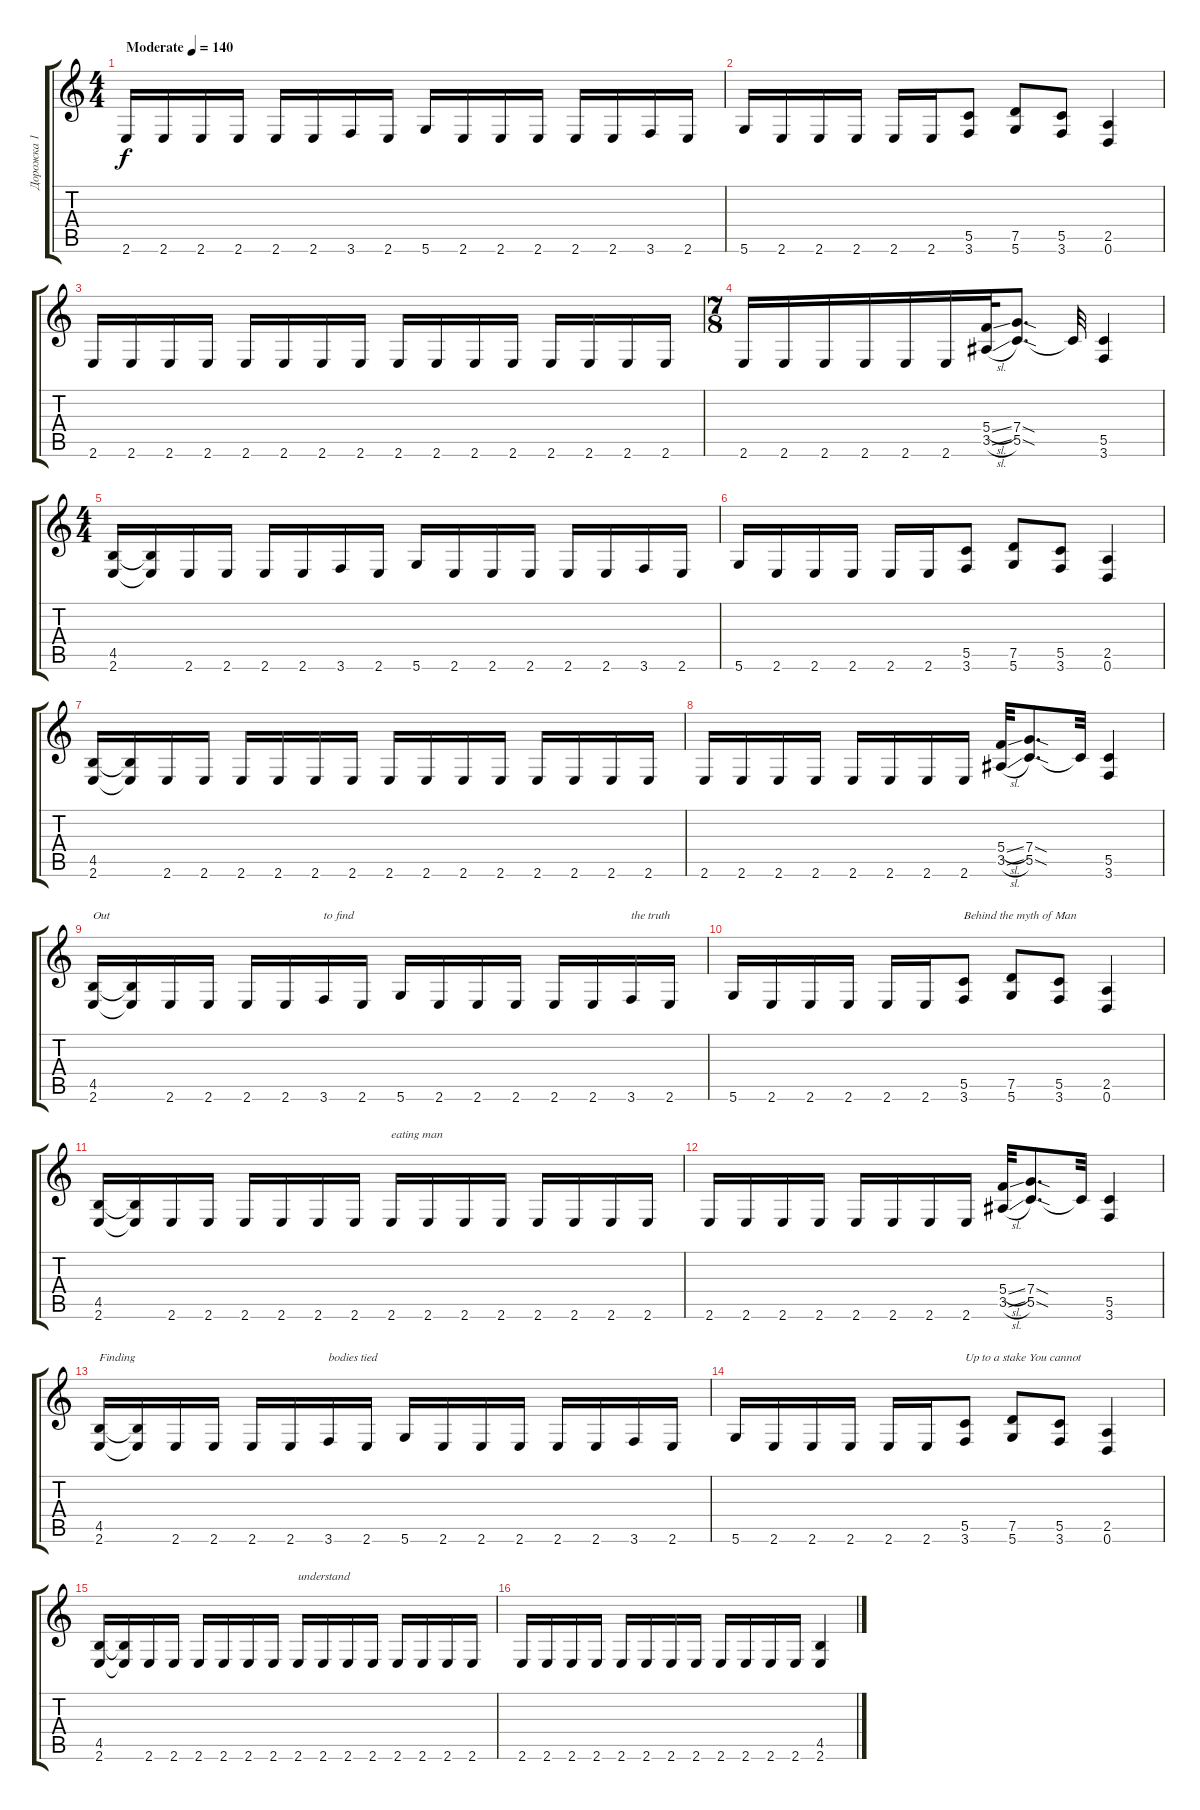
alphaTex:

\track ("Дорожка 1" "Дорожка 1") {instrument distortionguitar}
\staff {score tabs}
\tuning (D4 A3 F3 C3 G2 D2) {hide}
\ts (4 4)
\tempo (140 "Moderate")
\clef g2
\ks c
2.6.16{dy f instrument distortionguitar} 2.6.16 2.6.16 2.6.16 2.6.16 2.6.16 3.6.16 2.6.16 5.6.16 2.6.16 2.6.16 2.6.16 2.6.16 2.6.16 3.6.16 2.6.16 |
5.6.16 2.6.16 2.6.16 2.6.16 2.6.16 2.6.16 (5.5 3.6).8 (7.5 5.6).8 (5.5 3.6).8 (2.5 0.6).4 |
2.6.16 2.6.16 2.6.16 2.6.16 2.6.16 2.6.16 2.6.16 2.6.16 2.6.16 2.6.16 2.6.16 2.6.16 2.6.16 2.6.16 2.6.16 2.6.16 |
\ts (7 8)
2.6.16 2.6.16 2.6.16 2.6.16 2.6.16 2.6.16 (5.4{sl} 3.5{sl}).32 (7.4{sod} 5.5{sod}).8{d} 5.5{t}.32 (5.5 3.6).4 |
\ts (4 4)
(4.5 2.6).16 (4.5{t} 2.6{t}).16 2.6.16 2.6.16 2.6.16 2.6.16 3.6.16 2.6.16 5.6.16 2.6.16 2.6.16 2.6.16 2.6.16 2.6.16 3.6.16 2.6.16 |
5.6.16 2.6.16 2.6.16 2.6.16 2.6.16 2.6.16 (5.5 3.6).8 (7.5 5.6).8 (5.5 3.6).8 (2.5 0.6).4 |
(4.5 2.6).16 (4.5{t} 2.6{t}).16 2.6.16 2.6.16 2.6.16 2.6.16 2.6.16 2.6.16 2.6.16 2.6.16 2.6.16 2.6.16 2.6.16 2.6.16 2.6.16 2.6.16 |
2.6.16 2.6.16 2.6.16 2.6.16 2.6.16 2.6.16 2.6.16 2.6.16 (5.4{sl} 3.5{sl}).32 (7.4{sod} 5.5{sod}).8{d} 5.5{t}.32 (5.5 3.6).4 |
(4.5 2.6).16{txt "Out "} (4.5{t} 2.6{t}).16 2.6.16 2.6.16 2.6.16 2.6.16 3.6.16{txt "to find "} 2.6.16 5.6.16 2.6.16 2.6.16 2.6.16 2.6.16 2.6.16 3.6.16{txt "the truth"} 2.6.16 |
5.6.16 2.6.16 2.6.16 2.6.16 2.6.16 2.6.16 (5.5 3.6).8{txt "Behind the myth of Man "} (7.5 5.6).8 (5.5 3.6).8 (2.5 0.6).4 |
(4.5 2.6).16 (4.5{t} 2.6{t}).16 2.6.16 2.6.16 2.6.16 2.6.16 2.6.16 2.6.16 2.6.16{txt "eating man"} 2.6.16 2.6.16 2.6.16 2.6.16 2.6.16 2.6.16 2.6.16 |
2.6.16 2.6.16 2.6.16 2.6.16 2.6.16 2.6.16 2.6.16 2.6.16 (5.4{sl} 3.5{sl}).32 (7.4{sod} 5.5{sod}).8{d} 5.5{t}.32 (5.5 3.6).4 |
(4.5 2.6).16{txt "Finding "} (4.5{t} 2.6{t}).16 2.6.16 2.6.16 2.6.16 2.6.16 3.6.16{txt "bodies tied"} 2.6.16 5.6.16 2.6.16 2.6.16 2.6.16 2.6.16 2.6.16 3.6.16 2.6.16 |
5.6.16 2.6.16 2.6.16 2.6.16 2.6.16 2.6.16 (5.5 3.6).8{txt "Up to a stake You cannot "} (7.5 5.6).8 (5.5 3.6).8 (2.5 0.6).4 |
(4.5 2.6).16 (4.5{t} 2.6{t}).16 2.6.16 2.6.16 2.6.16 2.6.16 2.6.16 2.6.16 2.6.16{txt "understand"} 2.6.16 2.6.16 2.6.16 2.6.16 2.6.16 2.6.16 2.6.16 |
2.6.16 2.6.16 2.6.16 2.6.16 2.6.16 2.6.16 2.6.16 2.6.16 2.6.16 2.6.16 2.6.16 2.6.16 (4.5 2.6).4
